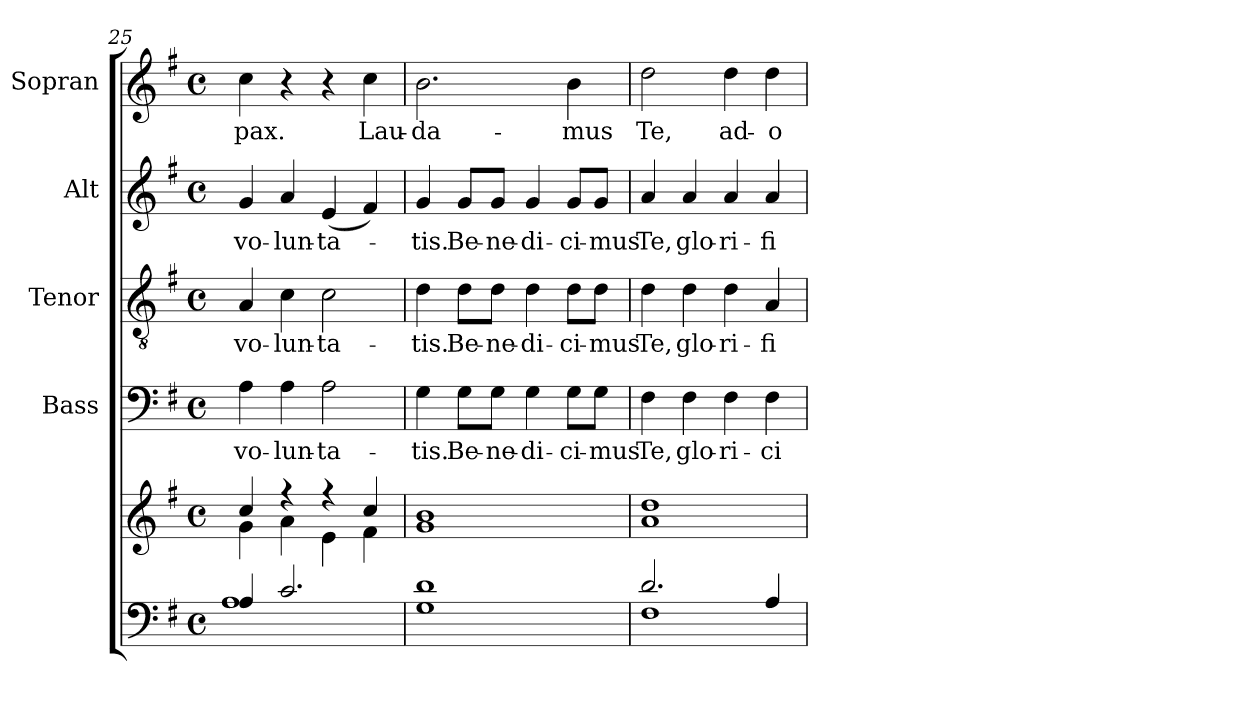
**kern	**kern	**kern	**text	**kern	**text	**kern	**text	**kern	**text
*part5	*part5	*part4	*part4	*part3	*part3	*part2	*part2	*part1	*part1
*staff6	*staff5	*staff4	*staff4	*staff3	*staff3	*staff2	*staff2	*staff1	*staff1
*	*	*I"Bass	*	*I"Tenor	*	*I"Alt	*	*I"Sopran	*
*	*	*I'B.	*	*I'T.	*	*I'A.	*	*I'S.	*
*clefF4	*clefG2	*clefF4	*	*clefGv2	*	*clefG2	*	*clefG2	*
*k[f#]	*k[f#]	*k[f#]	*	*k[f#]	*	*k[f#]	*	*k[f#]	*
*G:	*G:	*G:	*	*G:	*	*G:	*	*G:	*
*M4/4	*M4/4	*M4/4	*	*M4/4	*	*M4/4	*	*M4/4	*
*met(c)	*met(c)	*met(c)	*	*met(c)	*	*met(c)	*	*met(c)	*
=25	=25	=25	=25	=25	=25	=25	=25	=25	=25
*^	*^	*	*	*	*	*	*	*	*
!	!	!	!	!	!LO:LY:b	!	!LO:LY:b	!	!LO:LY:b	!	!LO:LY:b
4A/	1A	4cc/	4g\	4A\	vo-	4A/	vo-	4g/	vo-	4cc\	pax.
!	!	!	!	!	!LO:LY:b	!	!LO:LY:b	!	!LO:LY:b	!	!
2.c/	.	4rff	4a\	4A\	-lun-	4c\	-lun-	4a/	-lun-	4r	.
!	!	!	!	!	!LO:LY:b	!	!LO:LY:b	!	!LO:LY:b	!	!
.	.	4rff	4e\	2A\	-ta-	2c\	-ta-	(<4e/	-ta-	4r	.
!	!	!	!	!	!	!	!	!	!	!	!LO:LY:b
.	.	4cc/	4f#\	.	.	.	.	4f#/)	.	4cc\	Lau-
=26	=26	=26	=26	=26	=26	=26	=26	=26	=26	=26	=26
!	!	!	!	!	!LO:LY:b	!	!LO:LY:b	!	!LO:LY:b	!	!LO:LY:b
1d	1G	1b	1g	4G\	-tis.	4d\	-tis.	4g/	-tis.	2.b\	-da-
!	!	!	!	!	!LO:LY:b	!	!LO:LY:b	!	!LO:LY:b	!	!
.	.	.	.	8G\L	Be-	8d\L	Be-	8g/L	Be-	.	.
!	!	!	!	!	!LO:LY:b	!	!LO:LY:b	!	!LO:LY:b	!	!
.	.	.	.	8G\J	-ne-	8d\J	-ne-	8g/J	-ne-	.	.
!	!	!	!	!	!LO:LY:b	!	!LO:LY:b	!	!LO:LY:b	!	!
.	.	.	.	4G\	-di-	4d\	-di-	4g/	-di-	.	.
!	!	!	!	!	!LO:LY:b	!	!LO:LY:b	!	!LO:LY:b	!	!LO:LY:b
.	.	.	.	8G\L	-ci-	8d\L	-ci-	8g/L	-ci-	4b\	-mus
!	!	!	!	!	!LO:LY:b	!	!LO:LY:b	!	!LO:LY:b	!	!
.	.	.	.	8G\J	-mus	8d\J	-mus	8g/J	-mus	.	.
=27	=27	=27	=27	=27	=27	=27	=27	=27	=27	=27	=27
!	!	!	!	!	!LO:LY:b	!	!LO:LY:b	!	!LO:LY:b	!	!LO:LY:b
2.d/	1F#	1dd	1a	4F#\	Te,	4d\	Te,	4a/	Te,	2dd\	Te,
!	!	!	!	!	!LO:LY:b	!	!LO:LY:b	!	!LO:LY:b	!	!
.	.	.	.	4F#\	glo-	4d\	glo-	4a/	glo-	.	.
!	!	!	!	!	!LO:LY:b	!	!LO:LY:b	!	!LO:LY:b	!	!LO:LY:b
.	.	.	.	4F#\	-ri-	4d\	-ri-	4a/	-ri-	4dd\	ad-
!	!	!	!	!	!LO:LY:b	!	!LO:LY:b	!	!LO:LY:b	!	!LO:LY:b
4A/	.	.	.	4F#\	-ci-	4A/	-fi-	4a/	-fi-	4dd\	-o-
*v	*v	*	*	*	*	*	*	*	*	*	*
*	*v	*v	*	*	*	*	*	*	*	*
=	=	=	=	=	=	=	=	=	=
*-	*-	*-	*-	*-	*-	*-	*-	*-	*-
